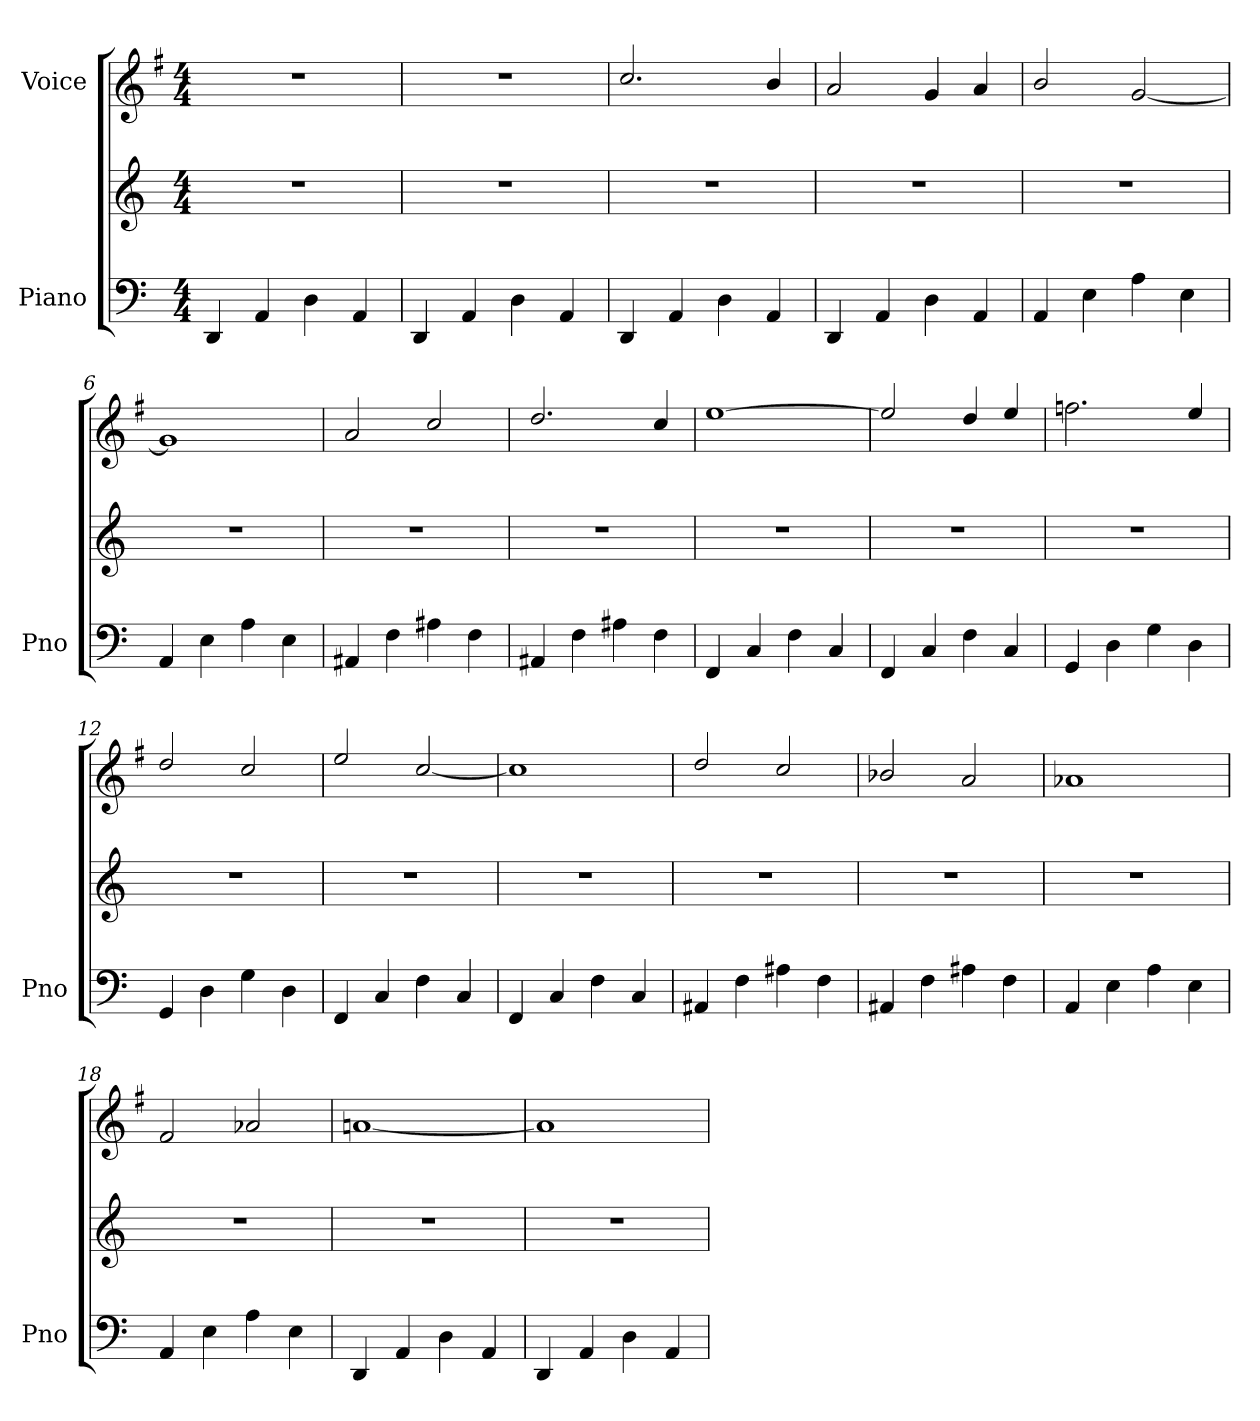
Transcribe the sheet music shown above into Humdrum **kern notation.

**kern	**kern	**kern
*part2	*part2	*part1
*staff3	*staff2	*staff1
*I"Piano	*	*I"Voice
*I'Pno	*	*
*clefF4	*clefG2	*clefG2
*	*	*ITrd4c7
*k[]	*k[]	*k[]
*M4/4	*M4/4	*M4/4
=1	=1	=1
4DD/	1r	1r
4AA/	.	.
4D\	.	.
4AA/	.	.
=2	=2	=2
4DD/	1r	1r
4AA/	.	.
4D\	.	.
4AA/	.	.
=3	=3	=3
4DD/	1r	2.f/
4AA/	.	.
4D\	.	.
4AA/	.	4e/
=4	=4	=4
4DD/	1r	2d/
4AA/	.	.
4D\	.	4c/
4AA/	.	4d/
=5	=5	=5
4AA/	1r	2e/
4E\	.	.
4A\	.	[2c/
4E\	.	.
=6	=6	=6
4AA/	1r	1c]
4E\	.	.
4A\	.	.
4E\	.	.
=7	=7	=7
4AA#X/	1r	2d/
4F\	.	.
4A#X\	.	2f/
4F\	.	.
=8	=8	=8
4AA#X/	1r	2.g/
4F\	.	.
4A#X\	.	.
4F\	.	4f/
!!LO:LB:g=z
=9	=9	=9
4FF/	1r	[1a
4C/	.	.
4F\	.	.
4C/	.	.
=10	=10	=10
4FF/	1r	2a/]
4C/	.	.
4F\	.	4g/
4C/	.	4a/
=11	=11	=11
4GG/	1r	2.b-X\
4D\	.	.
4G\	.	.
4D\	.	4a/
=12	=12	=12
4GG/	1r	2g/
4D\	.	.
4G\	.	2f/
4D\	.	.
=13	=13	=13
4FF/	1r	2a/
4C/	.	.
4F\	.	[2f/
4C/	.	.
=14	=14	=14
4FF/	1r	1f]
4C/	.	.
4F\	.	.
4C/	.	.
=15	=15	=15
4AA#X/	1r	2g/
4F\	.	.
4A#X\	.	2f/
4F\	.	.
=16	=16	=16
4AA#X/	1r	2e-X/
4F\	.	.
4A#X\	.	2d/
4F\	.	.
!!LO:LB:g=z
=17	=17	=17
4AA/	1r	1d-X
4E\	.	.
4A\	.	.
4E\	.	.
=18	=18	=18
4AA/	1r	2B/
4E\	.	.
4A\	.	2d-X/
4E\	.	.
=19	=19	=19
4DD/	1r	[1dn
4AA/	.	.
4D\	.	.
4AA/	.	.
=20	=20	=20
4DD/	1r	1d]
4AA/	.	.
4D\	.	.
4AA/	.	.
=	=	=
*-	*-	*-
